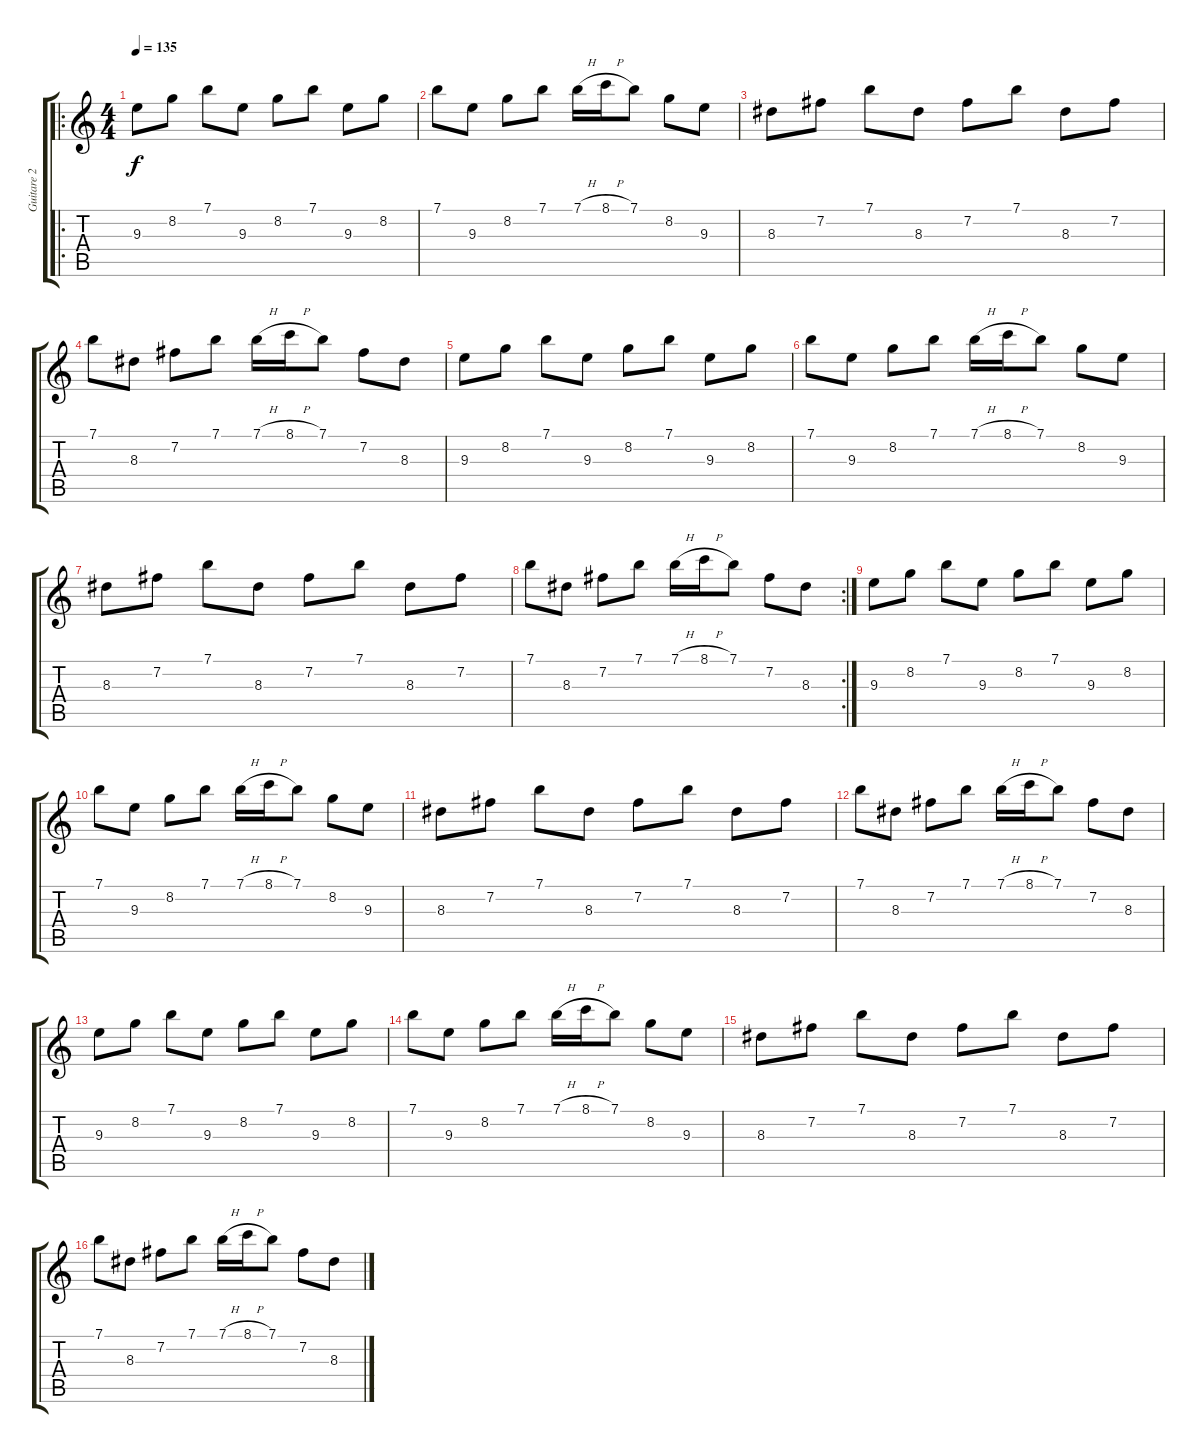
\track ("Guitare 2" "Guitare 2") {instrument distortionguitar}
\staff {score tabs}
\tuning (E4 B3 G3 D3 A2 D2) {hide}
\ro
\ts (4 4)
\tempo 135
\clef g2
\ks c
9.3.8{dy f volume 8 instrument distortionguitar} 8.2.8 7.1.8 9.3.8 8.2.8 7.1.8 9.3.8 8.2.8 |
7.1.8 9.3.8 8.2.8 7.1.8 7.1{h}.16 8.1{h}.16 7.1.8 8.2.8 9.3.8 |
8.3.8 7.2.8 7.1.8 8.3.8 7.2.8 7.1.8 8.3.8 7.2.8 |
7.1.8 8.3.8 7.2.8 7.1.8 7.1{h}.16 8.1{h}.16 7.1.8 7.2.8 8.3.8 |
9.3.8 8.2.8 7.1.8 9.3.8 8.2.8 7.1.8 9.3.8 8.2.8 |
7.1.8 9.3.8 8.2.8 7.1.8 7.1{h}.16 8.1{h}.16 7.1.8 8.2.8 9.3.8 |
8.3.8 7.2.8 7.1.8 8.3.8 7.2.8 7.1.8 8.3.8 7.2.8 |
\rc 2
7.1.8 8.3.8 7.2.8 7.1.8 7.1{h}.16 8.1{h}.16 7.1.8 7.2.8 8.3.8 |
9.3.8 8.2.8 7.1.8 9.3.8 8.2.8 7.1.8 9.3.8 8.2.8 |
7.1.8 9.3.8 8.2.8 7.1.8 7.1{h}.16 8.1{h}.16 7.1.8 8.2.8 9.3.8 |
8.3.8 7.2.8 7.1.8 8.3.8 7.2.8 7.1.8 8.3.8 7.2.8 |
7.1.8 8.3.8 7.2.8 7.1.8 7.1{h}.16 8.1{h}.16 7.1.8 7.2.8 8.3.8 |
9.3.8 8.2.8 7.1.8 9.3.8 8.2.8 7.1.8 9.3.8 8.2.8 |
7.1.8 9.3.8 8.2.8 7.1.8 7.1{h}.16 8.1{h}.16 7.1.8 8.2.8 9.3.8 |
8.3.8 7.2.8 7.1.8 8.3.8 7.2.8 7.1.8 8.3.8 7.2.8 |
7.1.8 8.3.8 7.2.8 7.1.8 7.1{h}.16 8.1{h}.16 7.1.8 7.2.8 8.3.8
